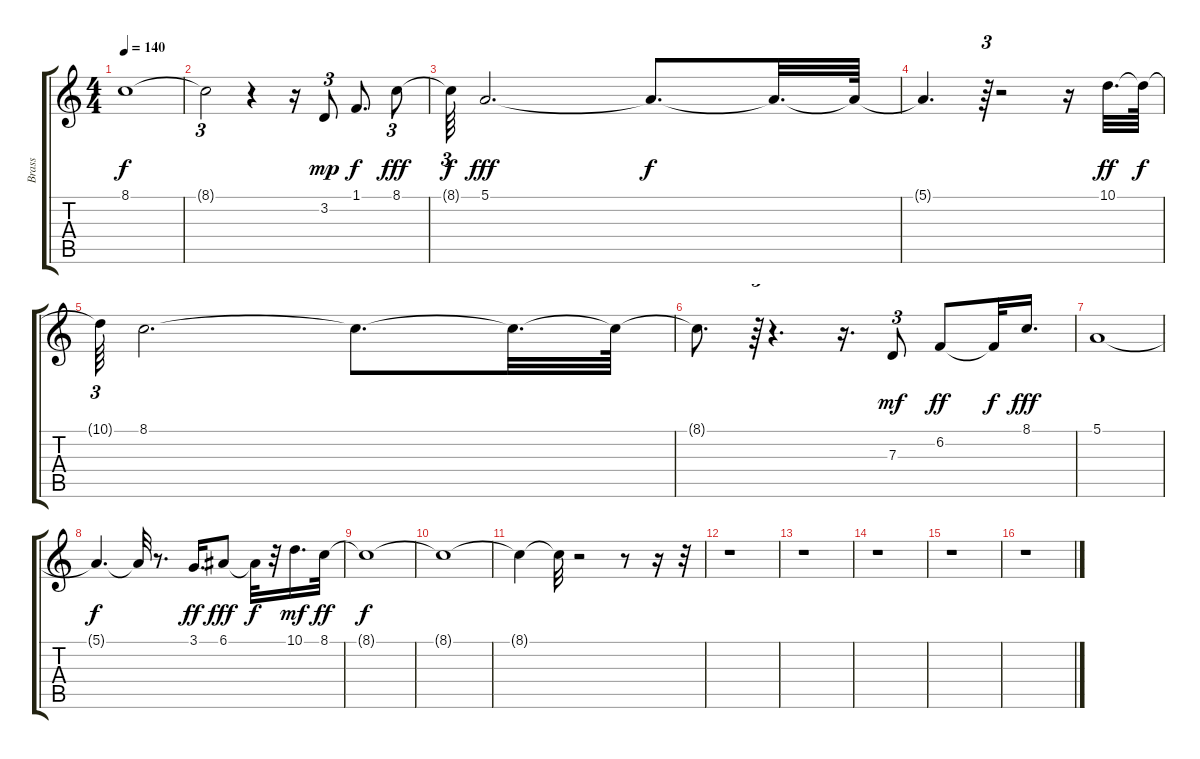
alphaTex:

\track ("Brass " "Brass ") {instrument brasssection}
\staff {score tabs}
\tuning (E4 B3 G3 D3 A2 E2) {hide}
\ts (4 4)
\tempo 140
\clef g2
\ks c
8.1{t}.1{dy f} |
8.1{t}.2{tu (3 2)} r.4 r.16 3.2.8{tu (3 2) dy mp volume 16} 1.1.8{d dy f} 8.1.8{tu (3 2) dy fff} |
8.1{t}.64{tu (3 2) dy f} 5.1.2{d dy fff} 5.1{t}.8{d dy f} 5.1{t}.32{d} 5.1{t}.64 |
5.1{t}.4{d} r.64{tu (3 2)} r.2 r.16 10.1.32{d dy ff volume 16} 10.1{t}.64{dy f} |
10.1{t}.64{tu (3 2)} 8.1.2{d} 8.1{t}.8{d} 8.1{t}.32{d} 8.1{t}.64 |
8.1{t}.8{d} r.64{tu (3 2)} r.4{d} r.16{d} 7.3.8{tu (3 2) dy mf volume 16} 6.2.8{dy ff} 6.2{t}.32{dy f} 8.1.16{d dy fff} |
5.1.1 |
5.1{t}.4{d dy f} 5.1{t}.32 r.8{d} 3.1.16{d dy ff volume 16} 6.1.8{dy fff} 6.1{t}.32{dy f} r.32 10.1.16{d dy mf} 8.1.32{dy ff} |
8.1{t}.1{dy f} |
8.1{t}.1 |
8.1{t}.4 8.1{t}.32 r.2 r.8 r.16 r.32 |
r.1 |
r.1 |
r.1 |
r.1 |
r.1
